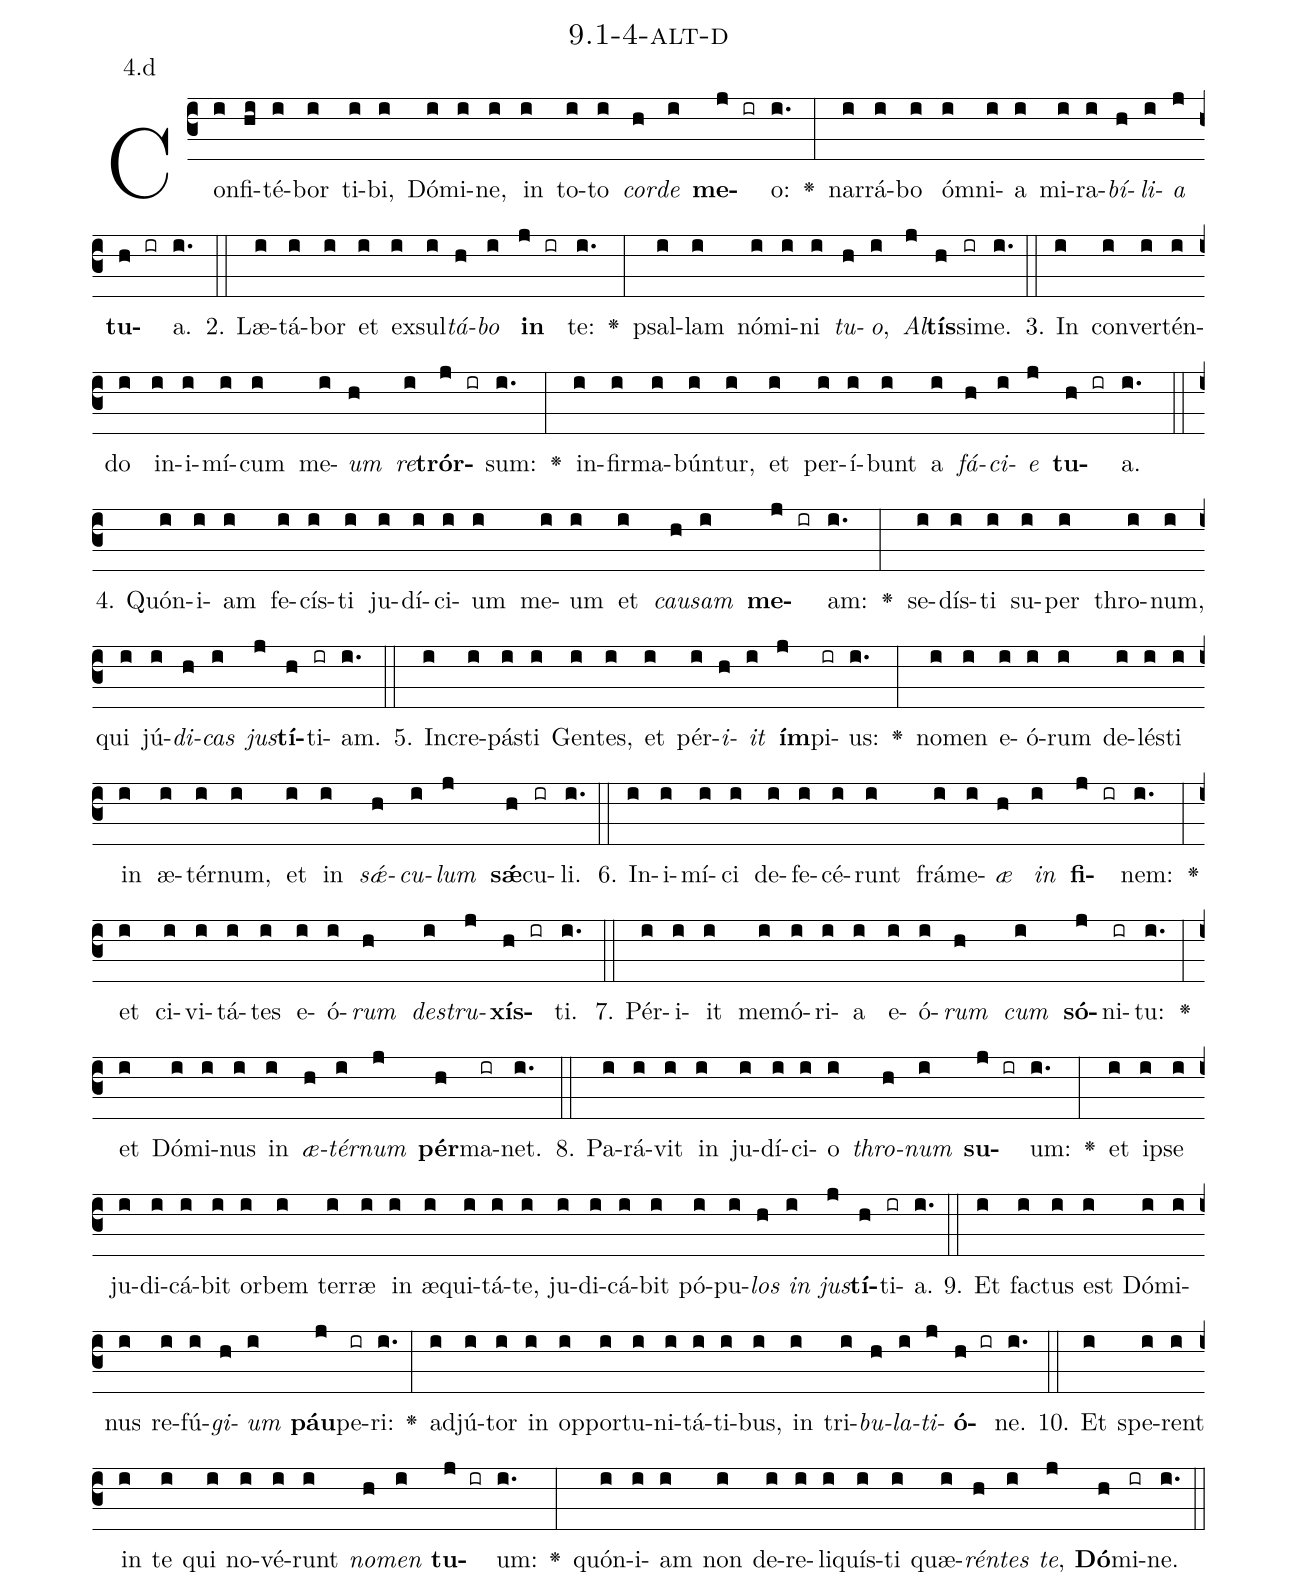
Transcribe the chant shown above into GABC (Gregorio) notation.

name: 9.1-4-alt-d;
annotation: 4.d;
%%
(c3)Con(i)fi(hi)té(i)bor(i) ti(i)bi,(i) Dó(i)mi(i)ne,(i) in(i) to(i)to(i) <i>cor</i>(h)<i>de</i>(i) <b>me</b>(j ir)o:(i.) <v>\greheightstar</v>(:) nar(i)rá(i)bo(i) óm(i)ni(i)a(i) mi(i)ra(i)<i>bí</i>(h)<i>li</i>(i)<i>a</i>(j) <b>tu</b>(h ir)a.(i.) (::)
2. Læ(i)tá(i)bor(i) et(i) ex(i)sul(i)<i>tá</i>(h)<i>bo</i>(i) <b>in</b>(j ir) te:(i.) <v>\greheightstar</v>(:) psal(i)lam(i) nó(i)mi(i)ni(i) <i>tu</i>(h)<i>o</i>,(i) <i>Al</i>(j)<b>tís</b>(h)si(ir)me.(i.) (::)
3. In(i) con(i)ver(i)tén(i)do(i) in(i)i(i)mí(i)cum(i) me(i)<i>um</i>(h) <i>re</i>(i)<b>trór</b>(j ir)sum:(i.) <v>\greheightstar</v>(:) in(i)fir(i)ma(i)bún(i)tur,(i) et(i) per(i)í(i)bunt(i) a(i) <i>fá</i>(h)<i>ci</i>(i)<i>e</i>(j) <b>tu</b>(h ir)a.(i.) (::)
4. Quón(i)i(i)am(i) fe(i)cís(i)ti(i) ju(i)dí(i)ci(i)um(i) me(i)um(i) et(i) <i>cau</i>(h)<i>sam</i>(i) <b>me</b>(j ir)am:(i.) <v>\greheightstar</v>(:) se(i)dís(i)ti(i) su(i)per(i) thro(i)num,(i) qui(i) jú(i)<i>di</i>(h)<i>cas</i>(i) <i>jus</i>(j)<b>tí</b>(h)ti(ir)am.(i.) (::)
5. In(i)cre(i)pás(i)ti(i) Gen(i)tes,(i) et(i) pér(i)<i>i</i>(h)<i>it</i>(i) <b>ím</b>(j)pi(ir)us:(i.) <v>\greheightstar</v>(:) no(i)men(i) e(i)ó(i)rum(i) de(i)lés(i)ti(i) in(i) æ(i)tér(i)num,(i) et(i) in(i) <i>sǽ</i>(h)<i>cu</i>(i)<i>lum</i>(j) <b>sǽ</b>(h)cu(ir)li.(i.) (::)
6. In(i)i(i)mí(i)ci(i) de(i)fe(i)cé(i)runt(i) frá(i)me(i)<i>æ</i>(h) <i>in</i>(i) <b>fi</b>(j ir)nem:(i.) <v>\greheightstar</v>(:) et(i) ci(i)vi(i)tá(i)tes(i) e(i)ó(i)<i>rum</i>(h) <i>de</i>(i)<i>stru</i>(j)<b>xís</b>(h ir)ti.(i.) (::)
7. Pér(i)i(i)it(i) me(i)mó(i)ri(i)a(i) e(i)ó(i)<i>rum</i>(h) <i>cum</i>(i) <b>só</b>(j)ni(ir)tu:(i.) <v>\greheightstar</v>(:) et(i) Dó(i)mi(i)nus(i) in(i) <i>æ</i>(h)<i>tér</i>(i)<i>num</i>(j) <b>pér</b>(h)ma(ir)net.(i.) (::)
8. Pa(i)rá(i)vit(i) in(i) ju(i)dí(i)ci(i)o(i) <i>thro</i>(h)<i>num</i>(i) <b>su</b>(j ir)um:(i.) <v>\greheightstar</v>(:) et(i) ip(i)se(i) ju(i)di(i)cá(i)bit(i) or(i)bem(i) ter(i)ræ(i) in(i) æ(i)qui(i)tá(i)te,(i) ju(i)di(i)cá(i)bit(i) pó(i)pu(i)<i>los</i>(h) <i>in</i>(i) <i>jus</i>(j)<b>tí</b>(h)ti(ir)a.(i.) (::)
9. Et(i) fac(i)tus(i) est(i) Dó(i)mi(i)nus(i) re(i)fú(i)<i>gi</i>(h)<i>um</i>(i) <b>páu</b>(j)pe(ir)ri:(i.) <v>\greheightstar</v>(:) ad(i)jú(i)tor(i) in(i) op(i)por(i)tu(i)ni(i)tá(i)ti(i)bus,(i) in(i) tri(i)<i>bu</i>(h)<i>la</i>(i)<i>ti</i>(j)<b>ó</b>(h ir)ne.(i.) (::)
10. Et(i) spe(i)rent(i) in(i) te(i) qui(i) no(i)vé(i)runt(i) <i>no</i>(h)<i>men</i>(i) <b>tu</b>(j ir)um:(i.) <v>\greheightstar</v>(:) quón(i)i(i)am(i) non(i) de(i)re(i)li(i)quís(i)ti(i) quæ(i)<i>rén</i>(h)<i>tes</i>(i) <i>te</i>,(j) <b>Dó</b>(h)mi(ir)ne.(i.) (::)
